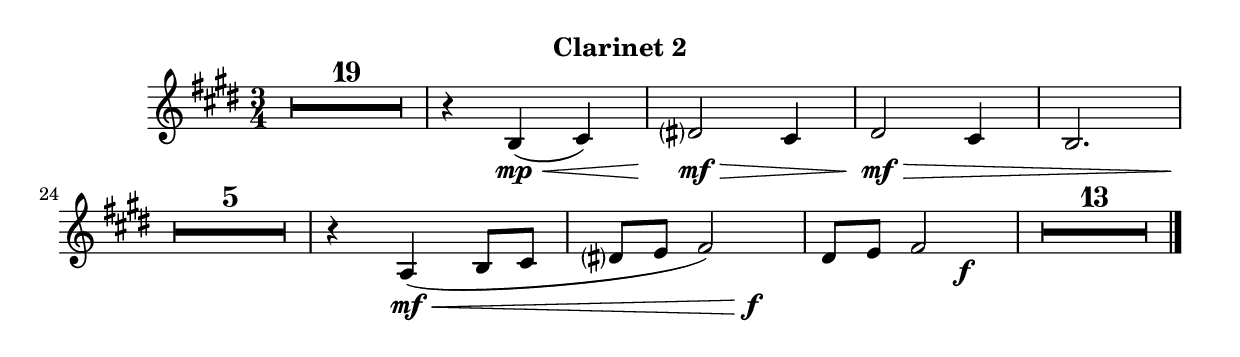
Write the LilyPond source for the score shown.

\version "2.15.43"
\include "english.ly"

\header {
  instrument = "Clarinet 2"
}

\version "2.24.0"
\include "english.ly"

clarinetTwoNotes = \relative c' {

	\time 3/4
	\key d \major
	\set tieWaitForNote = ##t

	R2.*19 |
	r4 a\mp\<( b) |
	\tag #'part { cs?2\mf\>b4 | }
	\tag #'score { cs2\mf\>b4 | }
	a2. |
	
	\tag #'part { \break }
	
	R2.*5\! |
	
	r4 g\mf\<( a8 b |
	\tag #'part { cs?8 d << {e2)} {s4 s4\f} >> | }
	\tag #'score { cs8 d << {e2)} {s4 s4\f} >> | }

	R2.*13
		
	\bar "|."
		
}


<<
	\new Staff \relative c'' { 
		\set Score.skipBars = ##t
		\override MultiMeasureRest #'expand-limit = #2
		\transpose bf c'
		\clarinetTwoNotes
	}	
>>